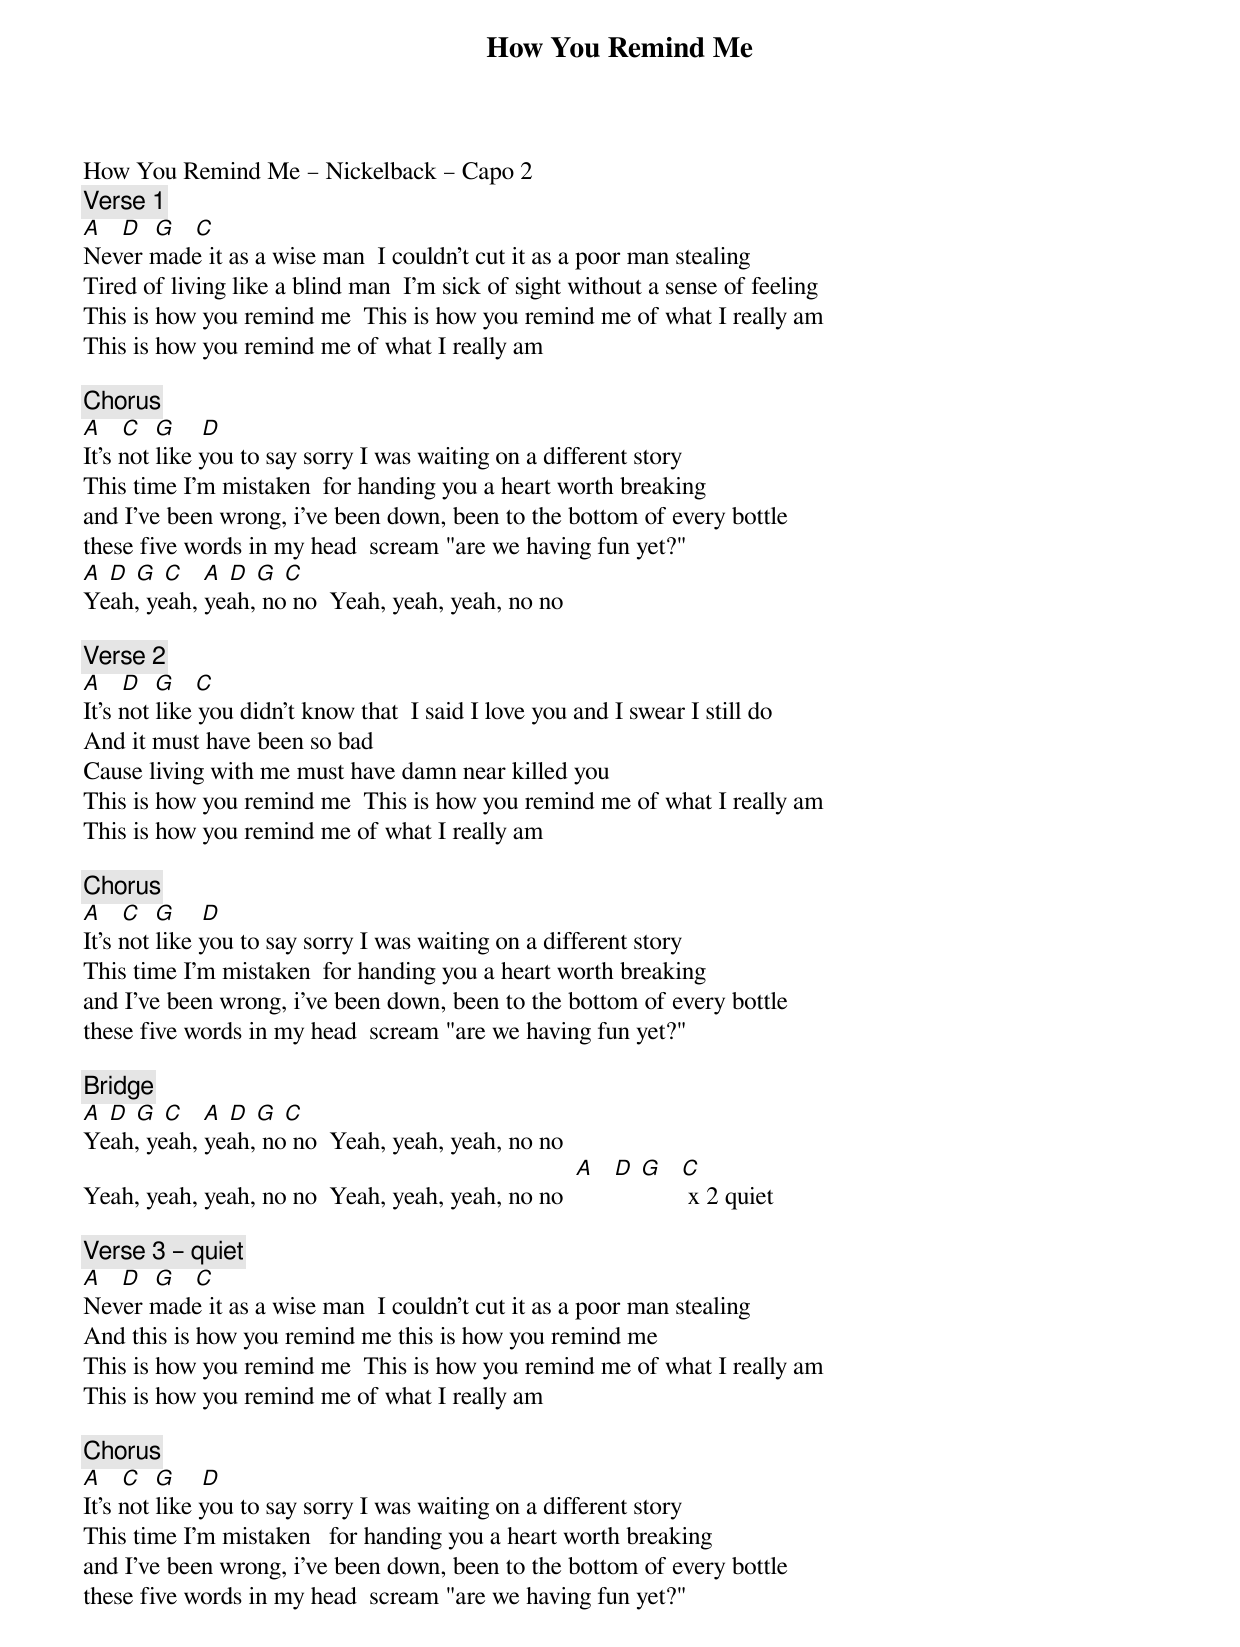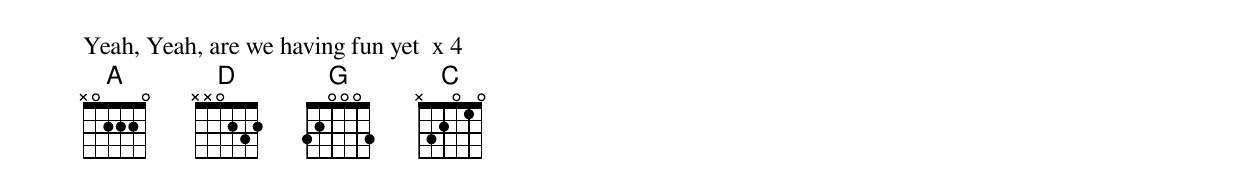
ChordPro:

{title: How You Remind Me}
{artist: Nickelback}
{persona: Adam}
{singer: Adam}
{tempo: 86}
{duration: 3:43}
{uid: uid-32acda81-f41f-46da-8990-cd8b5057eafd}
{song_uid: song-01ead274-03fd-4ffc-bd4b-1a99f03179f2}



How You Remind Me – Nickelback – Capo 2
{comment: Verse 1}
[A]			[D]		[G]			[C]
Never made it as a wise man 	I couldn't cut it as a poor man stealing
Tired of living like a blind man 	I'm sick of sight without a sense of feeling
This is how you remind me 	This is how you remind me of what I really am
This is how you remind me of what I really am

{comment: Chorus}
[A]			[C]		[G]				[D]
It's not like you to say sorry I was waiting on a different story
This time I'm mistaken 	for handing you a heart worth breaking
and I've been wrong, i've been down, been to the bottom of every bottle
these five words in my head 	scream "are we having fun yet?"
[A]	[D]	[G]	[C] 		[A]	[D]	[G]	[C]
Yeah, yeah, yeah, no no		Yeah, yeah, yeah, no no

{comment: Verse 2}
[A]			[D]		[G]			[C]
It's not like you didn't know that 	I said I love you and I swear I still do
And it must have been so bad
Cause living with me must have damn near killed you
This is how you remind me 	This is how you remind me of what I really am
This is how you remind me of what I really am

{comment: Chorus}
[A]			[C]		[G]				[D]
It's not like you to say sorry I was waiting on a different story
This time I'm mistaken 	for handing you a heart worth breaking
and I've been wrong, i've been down, been to the bottom of every bottle
these five words in my head 	scream "are we having fun yet?"

{comment: Bridge}
[A]	[D]	[G]	[C] 		[A]	[D]	[G]	[C]
Yeah, yeah, yeah, no no		Yeah, yeah, yeah, no no
Yeah, yeah, yeah, no no		Yeah, yeah, yeah, no no		[A]   [D]	[G]   [C] x 2 quiet

{comment: Verse 3 – quiet}
[A]			[D]		[G]			[C]
Never made it as a wise man 	I couldn't cut it as a poor man stealing
And this is how you remind me this is how you remind me
This is how you remind me 	This is how you remind me of what I really am
This is how you remind me of what I really am

{comment: Chorus}
[A]			[C]		[G]				[D]
It's not like you to say sorry I was waiting on a different story
This time I'm mistaken 		for handing you a heart worth breaking
and I've been wrong, i've been down, been to the bottom of every bottle
these five words in my head 	scream "are we having fun yet?"

Yeah, Yeah, are we having fun yet  x 4
